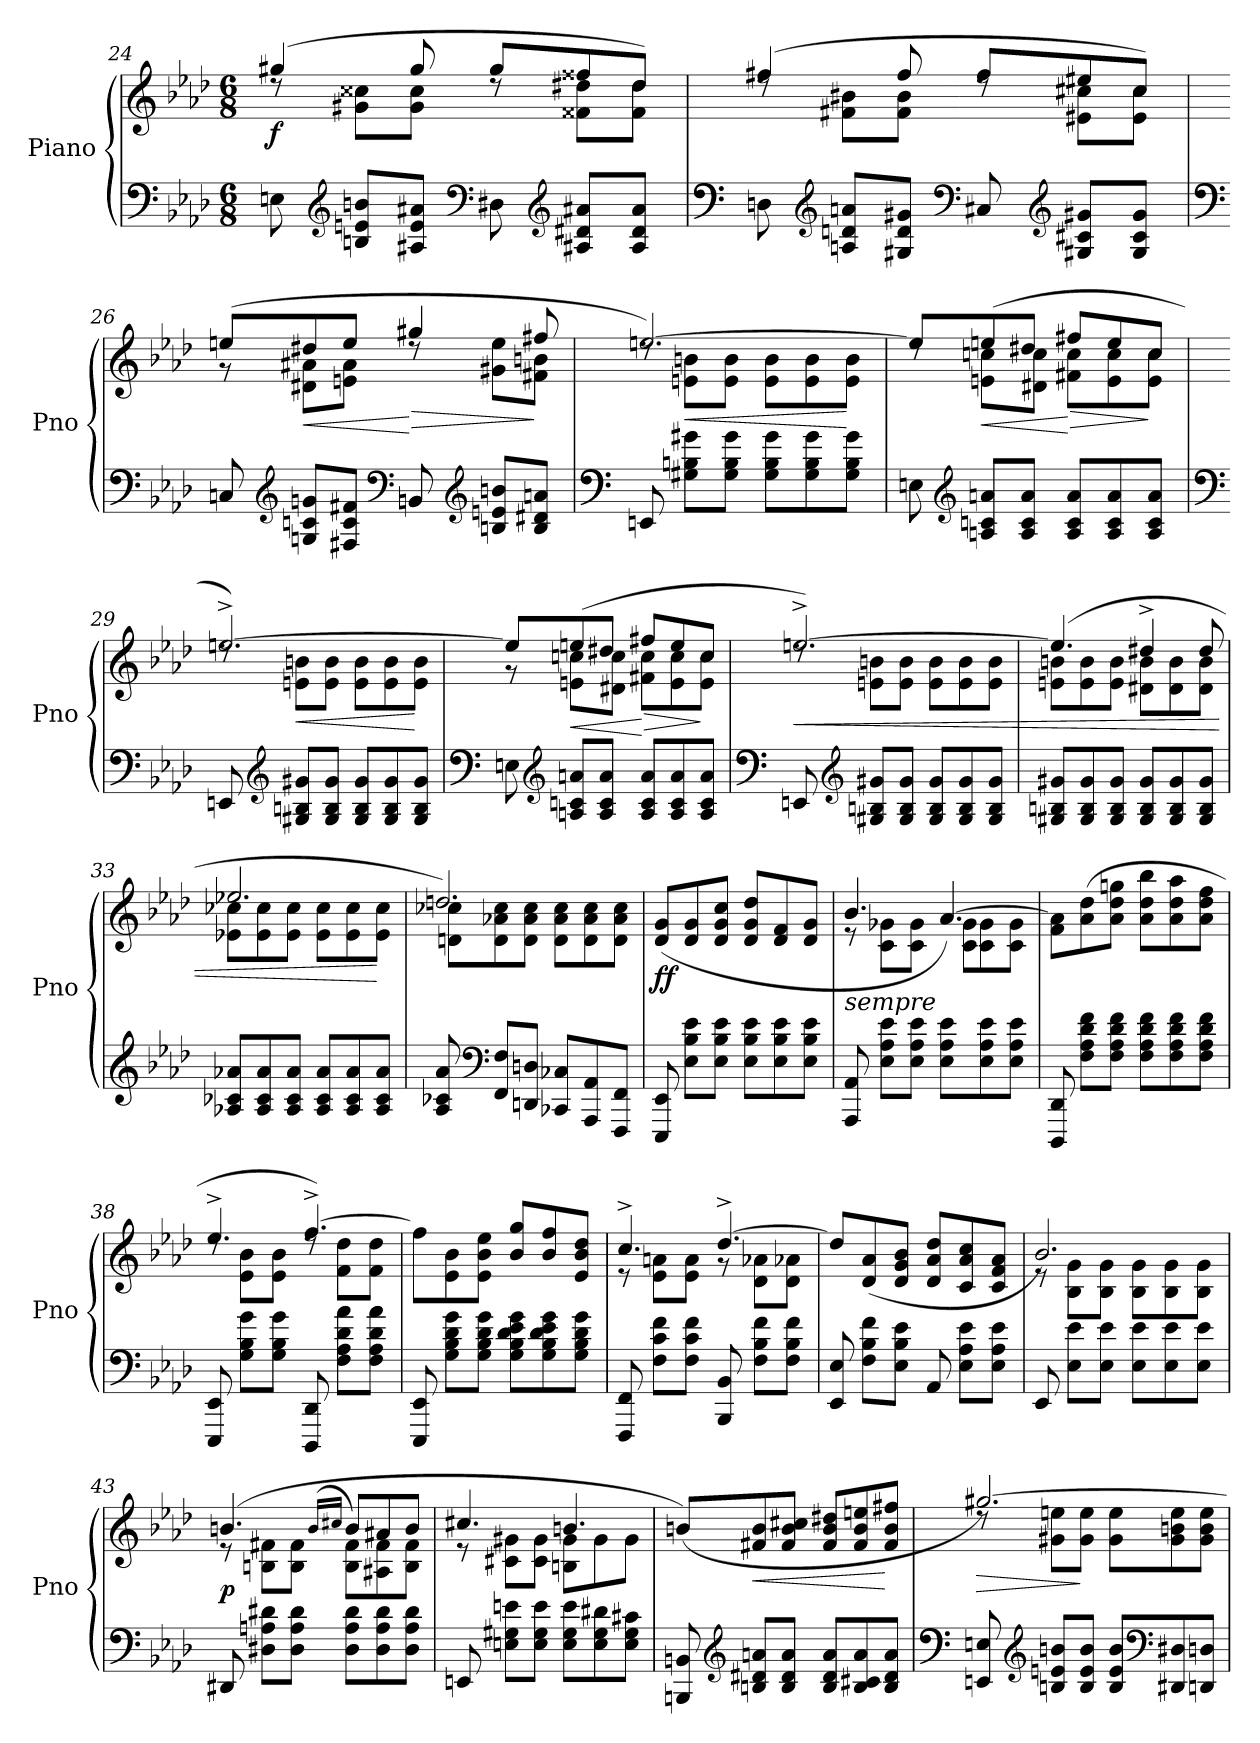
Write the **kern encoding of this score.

**kern	**kern	**dynam
*part1	*part1	*part1
*staff2	*staff1	*staff1/2
*I"Piano	*	*
*I'Pno	*	*
!!LO:LB:g=z
*clefF4	*clefG2	*
*k[b-e-a-d-]	*k[b-e-a-d-]	*
*M6/8	*M6/8	*
=24	=24	=24
*	*^	*
!	!	!	!LO:DY:b
8En\	(4gg#X/	8rdd	f
*clefG2	*	*	*
8Bn/ 8en/ 8bn/L	.	8g#X\ 8cc##X\L	.
8A#X/ 8e/ 8a#X/J	8gg#/	8g#\ 8cc##\J	.
*clefF4	*	*	*
8D#X\	8gg#/L	8rdd	.
*clefG2	*	*	*
!	!	!	!LO:DY:b
8A#X/ 8d#X/ 8a#X/L	8ff##X/	8f##X\ 8dd#X\L	other-dynamics
8A#/ 8d#/ 8a#/J	8dd#/J)	8f##\ 8dd#\J	.
=25	=25	=25	=25
*clefF4	*	*	*
8Dn\	(4ff#X/	8rdd	.
*clefG2	*	*	*
8An/ 8dn/ 8an/L	.	8f#X\ 8b#X\L	.
8G#X/ 8d/ 8g#X/J	8ff#/	8f#\ 8b#\J	.
*clefF4	*	*	*
8C#X/	8ff#/L	8rdd	.
*clefG2	*	*	*
8G#X/ 8c#X/ 8g#X/L	8ee#X/	8e#X\ 8cc#X\L	.
8G#/ 8c#/ 8g#/J	8cc#/J)	8e#\ 8cc#\J	.
!!LO:LB:g=z	!!
=26	=26	=26	=26
*clefF4	*	*	*
8Cn/	(8een/L	8r	.
*clefG2	*	*	*
!	!	!	!LO:HP:b
8Gn/ 8cn/ 8gn/L	8dd#X/	8d#X\ 8a#X\L	<
8F#X/ 8c/ 8f#X/J	8ee/J	8en\ 8a#\J	.
*clefF4	*	*	*
!	!	!	!LO:HP:n=1:b
8BBn/	4gg#X/	8rdd	[ >
*clefG2	*	*	*
8Bn/ 8en/ 8bn/L	.	8g#X\ 8ee\L	.
8B/ 8d#X/ 8an/J	8ff#X/	8f#X\ 8bn\J	]
=27	=27	=27	=27
*clefF4	*	*	*
8EEn/	[2.een/)	8rdd	.
!	!	!	!LO:HP:b
8G#X\ 8Bn\ 8g#X\L	.	8en\ 8bn\L	<
8G#\ 8B\ 8g#\J	.	8e\ 8b\J	.
8G#\ 8B\ 8g#\L	.	8e\ 8b\L	.
8G#\ 8B\ 8g#\	.	8e\ 8b\	.
8G#\ 8B\ 8g#\J	.	8e\ 8b\J	[
=28	=28	=28	=28
8En\	8ee/L]	8rdd	.
*clefG2	*	*	*
!	!	!	!LO:HP:b
8An/ 8cn/ 8an/L	(8een/	8en\ 8ccn\L	<
8A/ 8c/ 8a/J	8dd#X/J	8d#X\ 8cc\J	.
!	!	!	!LO:HP:n=1:b
8A/ 8c/ 8a/L	8ff#X/L	8f#X\ 8cc\L	[ >
8A/ 8c/ 8a/	8ee/	8e\ 8cc\	.
8A/ 8c/ 8a/J	8cc/J	8e\ 8cc\J	]
!!LO:LB:g=z	!!
=29	=29	=29	=29
*clefF4	*	*	*
8EEn/	[2.een^/)	8rdd	.
*clefG2	*	*	*
!	!	!	!LO:HP:b
8G#X/ 8Bn/ 8g#X/L	.	8en\ 8bn\L	<
8G#/ 8B/ 8g#/J	.	8e\ 8b\J	.
8G#/ 8B/ 8g#/L	.	8e\ 8b\L	.
8G#/ 8B/ 8g#/	.	8e\ 8b\	.
8G#/ 8B/ 8g#/J	.	8e\ 8b\J	[
=30	=30	=30	=30
*clefF4	*	*	*
8En\	8ee/L]	8r	.
*clefG2	*	*	*
!	!	!	!LO:HP:b
8An/ 8cn/ 8an/L	(8een/	8en\ 8ccn\L	<
8A/ 8c/ 8a/J	8dd#X/J	8d#X\ 8cc\J	.
!	!	!	!LO:HP:n=1:b
8A/ 8c/ 8a/L	8ff#X/L	8f#X\ 8cc\L	[ >
8A/ 8c/ 8a/	8ee/	8e\ 8cc\	.
8A/ 8c/ 8a/J	8cc/J	8e\ 8cc\J	]
=31	=31	=31	=31
*clefF4	*	*	*
!	!	!	!LO:HP:b
8EEn/	[2.een^/)	8rdd	<
*clefG2	*	*	*
8G#X/ 8Bn/ 8g#X/L	.	8en\ 8bn\L	.
8G#/ 8B/ 8g#/J	.	8e\ 8b\J	.
8G#/ 8B/ 8g#/L	.	8e\ 8b\L	.
8G#/ 8B/ 8g#/	.	8e\ 8b\	.
8G#/ 8B/ 8g#/J	.	8e\ 8b\J	.
=32	=32	=32	=32
8G#X/ 8Bn/ 8g#X/L	(4.ee/]	8en\ 8bn\L	.
8G#/ 8B/ 8g#/	.	8e\ 8b\	.
8G#/ 8B/ 8g#/J	.	8e\ 8b\J	.
8G#/ 8B/ 8g#/L	4dd#X^/	8d#X\ 8b\L	.
8G#/ 8B/ 8g#/	.	8d#\ 8b\	.
8G#/ 8B/ 8g#/J	8dd#/	8d#\ 8b\J	.
!!LO:PB:g=z	!!
=33	=33	=33	=33
8A-X/ 8c-X/ 8a-X/L	2.ee-X/	8e-X\ 8cc-X\L	.
8A-/ 8c-/ 8a-/	.	8e-\ 8cc-\	.
8A-/ 8c-/ 8a-/J	.	8e-\ 8cc-\J	.
8A-/ 8c-/ 8a-/L	.	8e-\ 8cc-\L	.
8A-/ 8c-/ 8a-/	.	8e-\ 8cc-\	.
8A-/ 8c-/ 8a-/J	.	8e-\ 8cc-\J	[
=34	=34	=34	=34
!	!	!	!LO:DY:b
8A-/ 8c-X/ 8a-/	2.ddn/)	8dn\ 8cc-X\L	other-dynamics
*clefF4	*	*	*
8FF/ 8F/L	.	8d\ 8a-X\ 8cc-\	.
8DDn/ 8Dn/J	.	8d\ 8a-\ 8cc-\J	.
8CC-X/ 8C-X/L	.	8d\ 8a-\ 8cc-\L	.
8AAA-/ 8AA-/	.	8d\ 8a-\ 8cc-\	.
8FFF/ 8FF/J	.	8d\ 8a-\ 8cc-\J	.
=35	=35	=35	=35
!	!	!	!LO:DY:b
*	*v	*v	*
8EEE-/ 8EE-/	(8d-/ 8g/L	ff
8E-\ 8B-\ 8e-\L	8d-/ 8g/	.
8E-\ 8B-\ 8e-\J	8d-/ 8g/ 8cc/J	.
8E-\ 8B-\ 8e-\L	8d-/ 8g/ 8dd-/L	.
8E-\ 8B-\ 8e-\	8d-/ 8f/	.
8E-\ 8B-\ 8e-\J	8d-/ 8g/J	.
=36	=36	=36
*	*^	*
!LO:TX:a:i:t=sempre	!	!	!
8AAA-/ 8AA-/	4.b-/	8r	.
8E-\ 8A-\ 8e-\L	.	8c\ 8g-X\L	.
8E-\ 8A-\ 8e-\J	.	8c\ 8g-\J	.
8E-\ 8A-\ 8e-\L	[4.a-/)	8c\ 8g-\L	.
8E-\ 8A-\ 8e-\	.	8c\ 8g-\	.
8E-\ 8A-\ 8e-\J	.	8c\ 8g-\J	.
*	*v	*v	*
=37	=37	=37
8DDD-/ 8DD-/	8f\ 8a-\]L	.
8F\ 8A-\ 8d-\ 8f\L	(8a-\ 8dd-\	.
8F\ 8A-\ 8d-\ 8f\J	8a-\ 8dd-\ 8ggn\J	.
8F\ 8A-\ 8d-\ 8f\L	8a-\ 8dd-\ 8bb-\L	.
8F\ 8A-\ 8d-\ 8f\	8a-\ 8dd-\ 8aa-\	.
8F\ 8A-\ 8d-\ 8f\J	8a-\ 8dd-\ 8ff\J	.
!!LO:LB:g=z
=38	=38	=38
*	*^	*
8EEE-/ 8EE-/	4.ee-^/	8rdd	.
8G\ 8B-\ 8g\L	.	8e-\ 8b-\L	.
8G\ 8B-\ 8g\J	.	8e-\ 8b-\J	.
8DDD-/ 8DD-/	[4.ff^/)	8rdd	.
8F\ 8A-\ 8d-\ 8a-\L	.	8f\ 8dd-\L	.
8F\ 8A-\ 8d-\ 8a-\J	.	8f\ 8dd-\J	.
*	*v	*v	*
=39	=39	=39
8EEE-/ 8EE-/	8ff\L]	.
8G\ 8B-\ 8d-\ 8g\L	8e-\ 8b-\	.
8G\ 8B-\ 8d-\ 8g\J	8e-\ 8b-\ 8ee-\J	.
8G\ 8B-\ 8d-\ 8e-\ 8g\L	8b-/ 8gg/L	.
8G\ 8B-\ 8d-\ 8e-\ 8g\	8b-/ 8ff/	.
8G\ 8B-\ 8d-\ 8g\J	8e-/ 8b-/ 8dd-/J	.
=40	=40	=40
*	*^	*
8FFF/ 8FF/	4.cc^/	8r	.
8F\ 8c\ 8f\L	.	8e-\ 8an\L	.
8F\ 8c\ 8f\J	.	8e-\ 8a\J	.
8BBB-/ 8BB-/	[4.dd-^/	8r	.
8F\ 8B-\ 8f\L	.	8d-\ 8a-X\L	.
8F\ 8B-\ 8f\J	.	8d-\ 8a-X\J	.
*	*v	*v	*
=41	=41	=41
8EE-/ 8E-/	8dd-/L]	.
8F\ 8B-\ 8f\L	(>8d-/ 8a-/	.
8E-\ 8B-\ 8e-\J	8d-/ 8g/ 8b-/J	.
8AA-/	8d-/ 8a-/ 8dd-/L	.
8E-\ 8A-\ 8e-\L	8c/ 8a-/ 8cc/	.
8E-\ 8A-\ 8e-\J	8c/ 8f/ 8a-/J	.
=42	=42	=42
*	*^	*
8EE-/	2.b-/)	8r	.
8E-\ 8e-\L	.	8B-\ 8g\L	.
8E-\ 8e-\J	.	8B-\ 8g\J	.
8E-\ 8e-\L	.	8B-\ 8g\L	.
8E-\ 8e-\	.	8B-\ 8g\	.
8E-\ 8e-\J	.	8B-\ 8g\J	.
!!LO:LB:g=z	!!
=43	=43	=43	=43
!	!	!	!LO:DY:b
8DD#X/	(4.bn/	8r	p
8D#X\ 8An\ 8d#X\L	.	8Bn\ 8f#X\L	.
8D#\ 8A\ 8d#\J	.	8B\ 8f#\J	.
.	(16qb/LL	.	.
.	16qcc#X/JJ	.	.
8D#\ 8A\ 8d#\L	8b/L)	8B\ 8f#\L	.
8D#\ 8A\ 8d#\	8a#X/	8A#X\ 8f#\	.
8D#\ 8A\ 8d#\J	8b/J	8B\ 8f#\J	.
=44	=44	=44	=44
8EEn/	4.cc#X/	8r	.
8En\ 8G#X\ 8en\L	.	8c#X\ 8g#X\L	.
8E\ 8G#\ 8e\J	.	8c#\ 8g#\J	.
8E\ 8G#\ 8e\L	4.bn/	8Bn\ 8g#\L	.
8E\ 8G#\ 8d#X\	.	8g#\	.
8E\ 8G#\ 8c#X\J	.	8g#\J	.
*	*v	*v	*
=45	=45	=45
8BBBn/ 8BBn/	(>8bn/L)	.
*clefG2	*	*
!	!	!LO:HP:b
8Bn/ 8d#X/ 8an/L	8f#X/ 8b/	<
8B/ 8d#/ 8a/J	8f#/ 8b/ 8cc#X/J	.
8B/ 8d#/ 8a/L	8f#/ 8b/ 8dd#X/L	.
8B/ 8c#X/ 8a/	8f#/ 8b/ 8een/	.
8B/ 8d#/ 8a/J	8f#/ 8b/ 8ff#X/J	[
!!LO:LB:g=z
=46	=46	=46
*clefF4	*	*
!	!	!LO:HP:b
*	*^	*
8EEn/ 8En/	[2.gg#X/)	8rdd	>
*clefG2	*	*	*
8Bn/ 8en/ 8bn/L	.	8g#X\ 8een\L	.
8B/ 8e/ 8b/J	.	8g#\ 8ee\J	]
8B/ 8e/ 8b/L	.	8g#\ 8ee\L	.
*clefF4	*	*	*
8DD#X/ 8D#X/	.	8g#\ 8bn\ 8ee\	.
8DDn/ 8Dn/J	.	8g#\ 8b\ 8ee\J	.
*	*v	*v	*
=	=	=
*-	*-	*-
